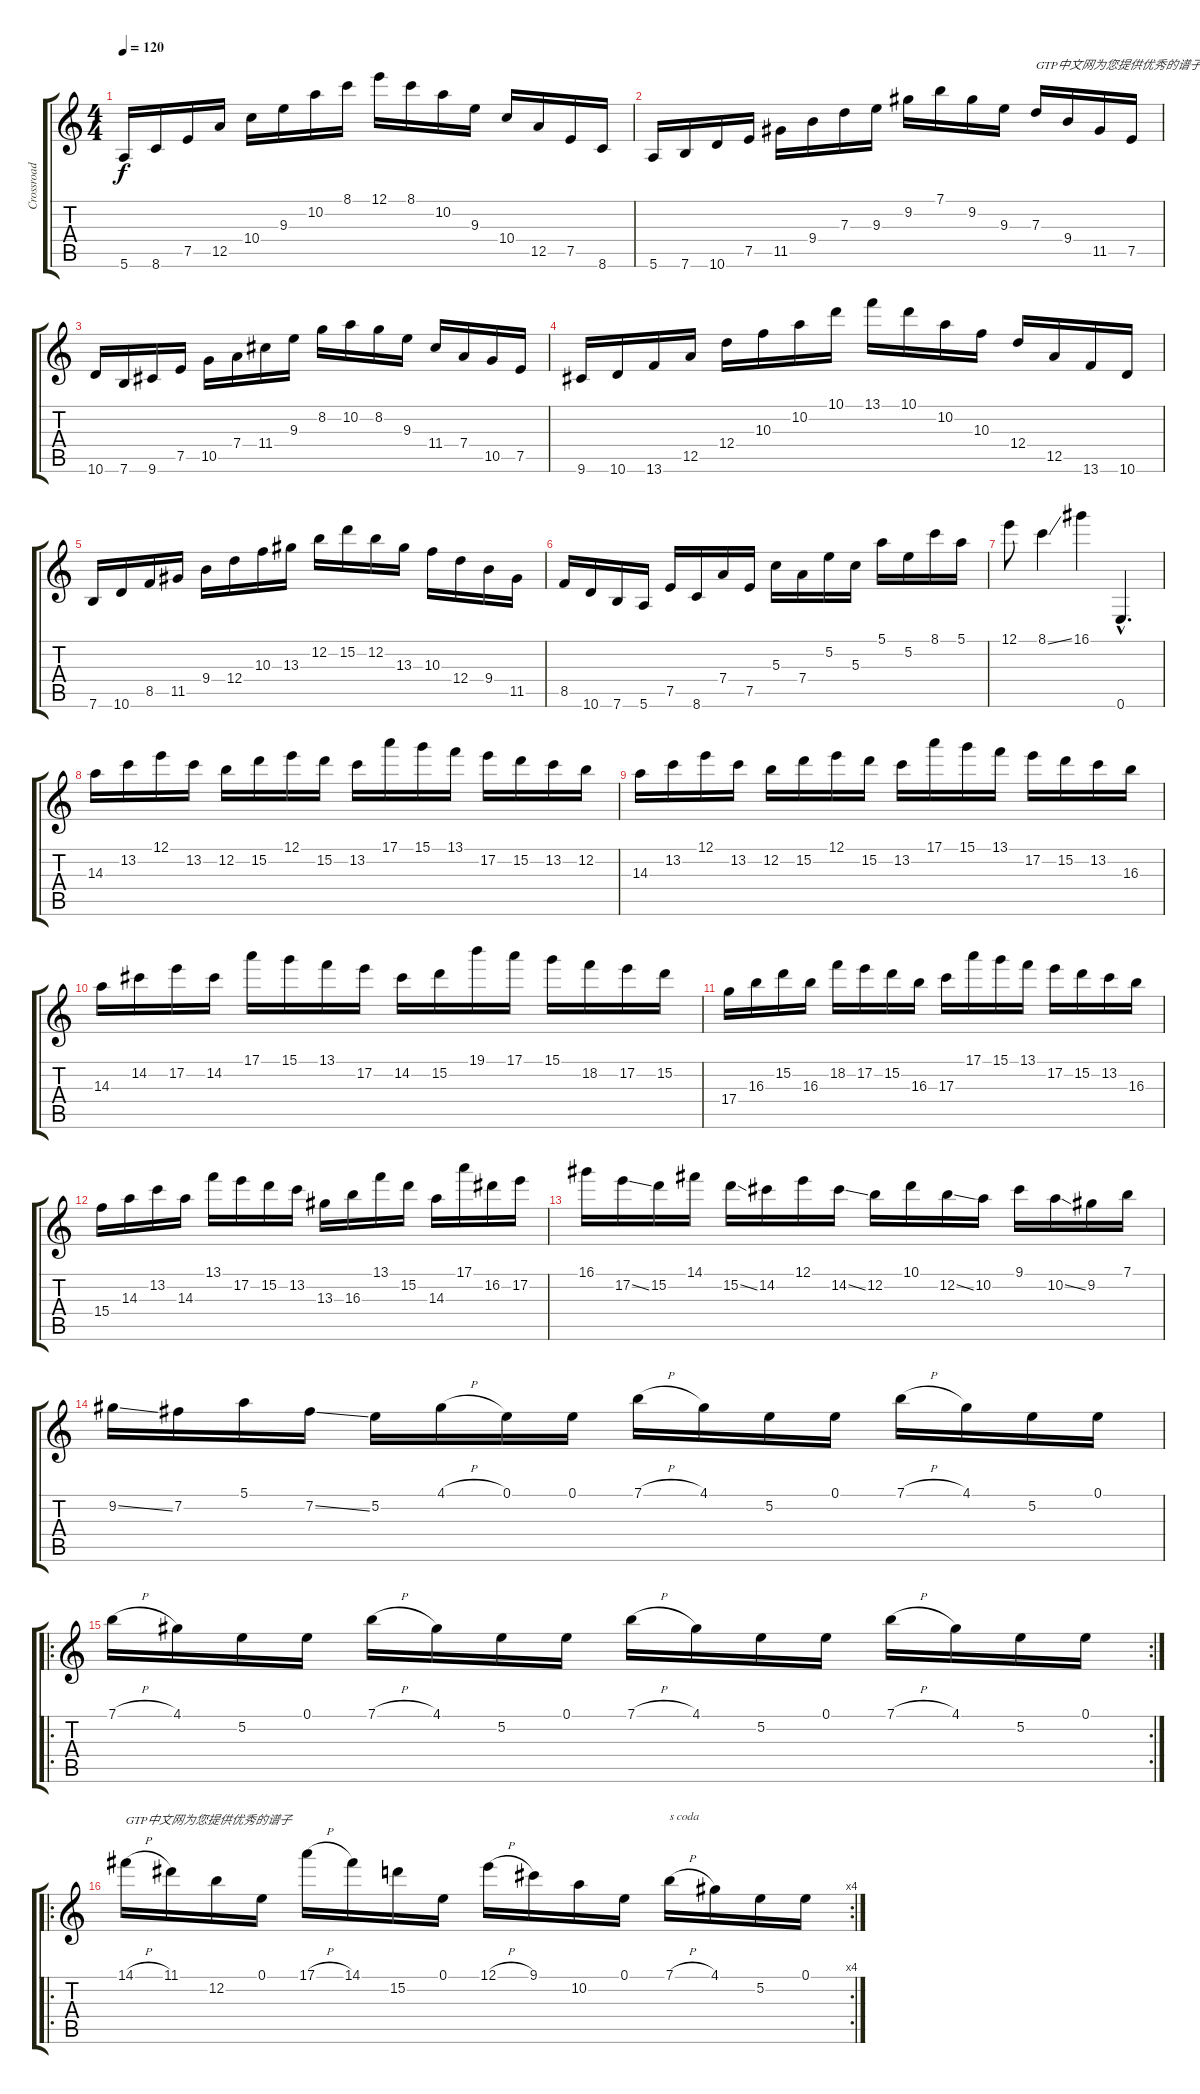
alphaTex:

\track ("Crossroad" "Crossroad") {instrument distortionguitar}
\staff {score tabs}
\tuning (E4 B3 G3 D3 A2 E2) {hide}
\ts (4 4)
\tempo 120
\clef g2
\ks c
5.6.16{dy f instrument distortionguitar} 8.6.16 7.5.16 12.5.16 10.4.16 9.3.16 10.2.16 8.1.16 12.1.16 8.1.16 10.2.16 9.3.16 10.4.16 12.5.16 7.5.16 8.6.16 |
5.6.16 7.6.16 10.6.16 7.5.16 11.5.16 9.4.16 7.3.16 9.3.16 9.2.16 7.1.16 9.2.16 9.3.16 7.3.16{txt "GTP中文网为您提供优秀的谱子"} 9.4.16 11.5.16 7.5.16 |
10.6.16 7.6.16 9.6.16 7.5.16 10.5.16 7.4.16 11.4.16 9.3.16 8.2.16 10.2.16 8.2.16 9.3.16 11.4.16 7.4.16 10.5.16 7.5.16 |
9.6.16 10.6.16 13.6.16 12.5.16 12.4.16 10.3.16 10.2.16 10.1.16 13.1.16 10.1.16 10.2.16 10.3.16 12.4.16 12.5.16 13.6.16 10.6.16 |
7.6.16 10.6.16 8.5.16 11.5.16 9.4.16 12.4.16 10.3.16 13.3.16 12.2.16 15.2.16 12.2.16 13.3.16 10.3.16 12.4.16 9.4.16 11.5.16 |
8.5.16 10.6.16 7.6.16 5.6.16 7.5.16 8.6.16 7.4.16 7.5.16 5.3.16 7.4.16 5.2.16 5.3.16 5.1.16 5.2.16 8.1.16 5.1.16 |
12.1.8 8.1{ss}.4 16.1.4 0.6{hac}.4{d} |
14.3.16 13.2.16 12.1.16 13.2.16 12.2.16 15.2.16 12.1.16 15.2.16 13.2.16 17.1.16 15.1.16 13.1.16 17.2.16 15.2.16 13.2.16 12.2.16 |
14.3.16 13.2.16 12.1.16 13.2.16 12.2.16 15.2.16 12.1.16 15.2.16 13.2.16 17.1.16 15.1.16 13.1.16 17.2.16 15.2.16 13.2.16 16.3.16 |
14.3.16 14.2.16 17.2.16 14.2.16 17.1.16 15.1.16 13.1.16 17.2.16 14.2.16 15.2.16 19.1.16 17.1.16 15.1.16 18.2.16 17.2.16 15.2.16 |
17.4.16 16.3.16 15.2.16 16.3.16 18.2.16 17.2.16 15.2.16 16.3.16 17.3.16 17.1.16 15.1.16 13.1.16 17.2.16 15.2.16 13.2.16 16.3.16 |
15.4.16 14.3.16 13.2.16 14.3.16 13.1.16 17.2.16 15.2.16 13.2.16 13.3.16 16.3.16 13.1.16 15.2.16 14.3.16 17.1.16 16.2.16 17.2.16 |
16.1.16 17.2{ss}.16 15.2.16 14.1.16 15.2{ss}.16 14.2.16 12.1.16 14.2{ss}.16 12.2.16 10.1.16 12.2{ss}.16 10.2.16 9.1.16 10.2{ss}.16 9.2.16 7.1.16 |
9.2{ss}.16 7.2.16 5.1.16 7.2{ss}.16 5.2.16 4.1{h}.16 0.1.16 0.1.16 7.1{h}.16 4.1.16 5.2.16 0.1.16 7.1{h}.16 4.1.16 5.2.16 0.1.16 |
\ro
\rc 2
7.1{h}.16 4.1.16 5.2.16 0.1.16 7.1{h}.16 4.1.16 5.2.16 0.1.16 7.1{h}.16 4.1.16 5.2.16 0.1.16 7.1{h}.16 4.1.16 5.2.16 0.1.16 |
\ro
\rc 4
14.1{h}.16{txt "GTP中文网为您提供优秀的谱子"} 11.1.16 12.2.16 0.1.16 17.1{h}.16 14.1.16 15.2.16 0.1.16 12.1{h}.16 9.1.16 10.2.16 0.1.16 7.1{h}.16{txt "s coda"} 4.1.16 5.2.16 0.1.16
